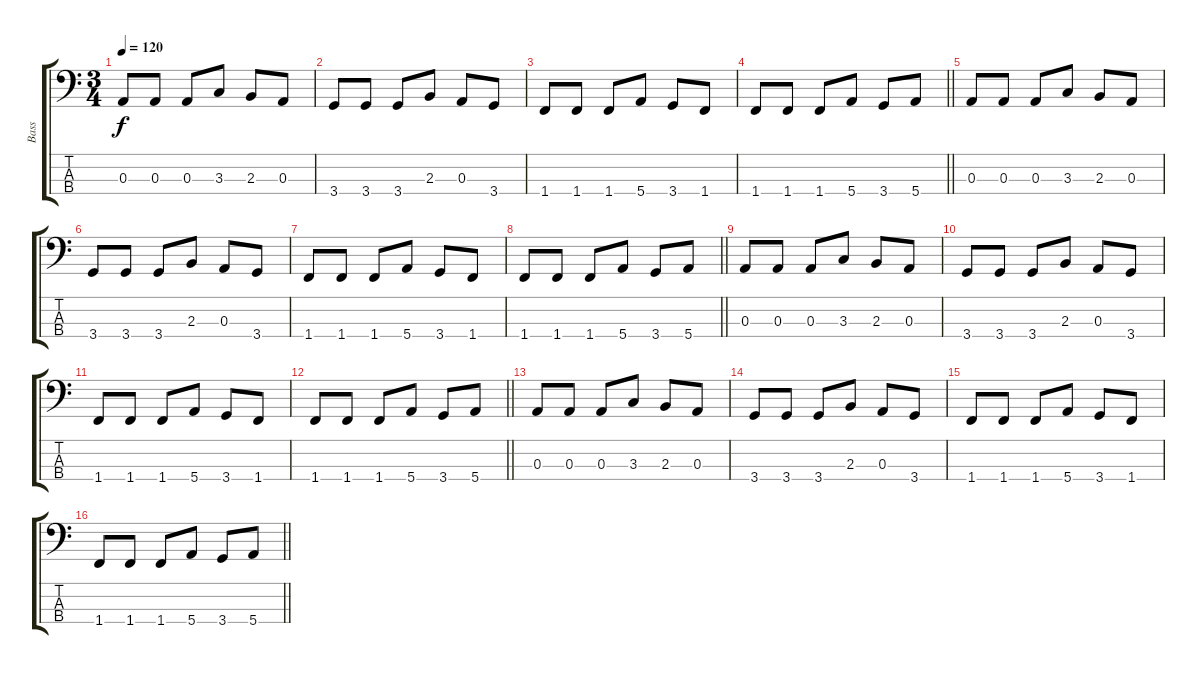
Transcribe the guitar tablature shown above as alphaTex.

\track ("Bass" "Bass") {instrument electricbassfinger}
\staff {score tabs}
\tuning (G2 D2 A1 E1) {hide}
\ts (3 4)
\tempo 120
\clef f4
\ks c
0.3.8{dy f} 0.3.8 0.3.8 3.3.8 2.3.8 0.3.8 |
3.4.8 3.4.8 3.4.8 2.3.8 0.3.8 3.4.8 |
1.4.8 1.4.8 1.4.8 5.4.8 3.4.8 1.4.8 |
\barLineRight lightlight
1.4.8 1.4.8 1.4.8 5.4.8 3.4.8 5.4.8 |
0.3.8 0.3.8 0.3.8 3.3.8 2.3.8 0.3.8 |
3.4.8 3.4.8 3.4.8 2.3.8 0.3.8 3.4.8 |
1.4.8 1.4.8 1.4.8 5.4.8 3.4.8 1.4.8 |
\barLineRight lightlight
1.4.8 1.4.8 1.4.8 5.4.8 3.4.8 5.4.8 |
0.3.8 0.3.8 0.3.8 3.3.8 2.3.8 0.3.8 |
3.4.8 3.4.8 3.4.8 2.3.8 0.3.8 3.4.8 |
1.4.8 1.4.8 1.4.8 5.4.8 3.4.8 1.4.8 |
\barLineRight lightlight
1.4.8 1.4.8 1.4.8 5.4.8 3.4.8 5.4.8 |
0.3.8 0.3.8 0.3.8 3.3.8 2.3.8 0.3.8 |
3.4.8 3.4.8 3.4.8 2.3.8 0.3.8 3.4.8 |
1.4.8 1.4.8 1.4.8 5.4.8 3.4.8 1.4.8 |
\barLineRight lightlight
1.4.8 1.4.8 1.4.8 5.4.8 3.4.8 5.4.8
